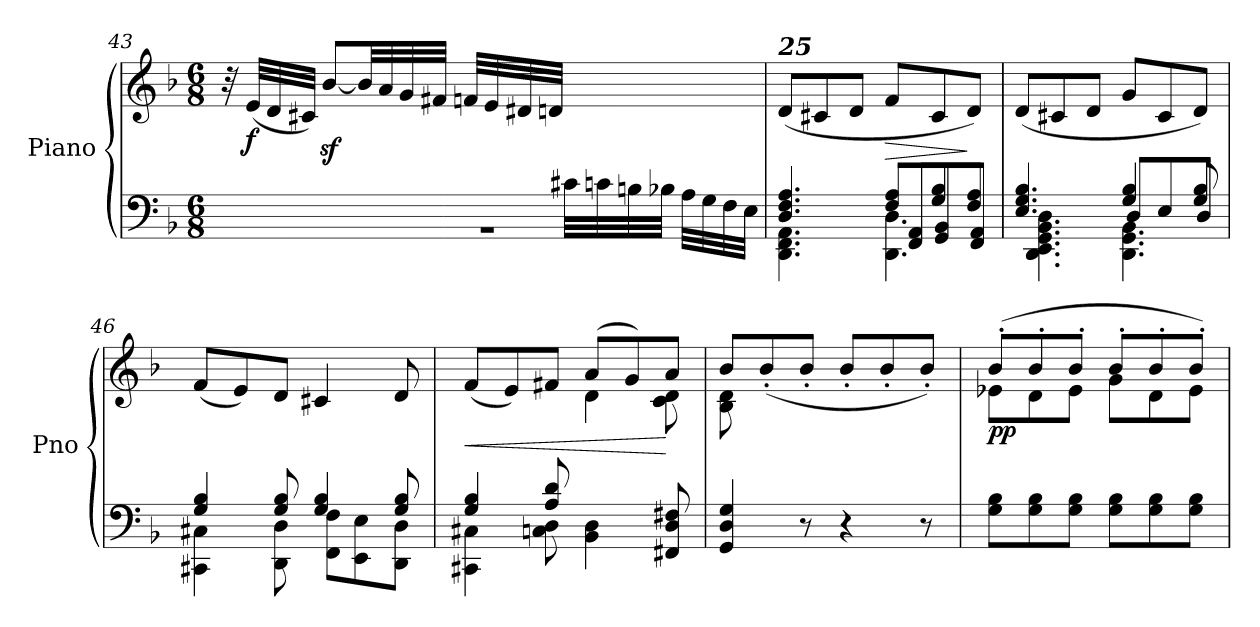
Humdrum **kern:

**kern	**kern	**dynam
*part1	*part1	*part1
*staff2	*staff1	*staff1/2
*I"Piano	*	*
*I'Pno	*	*
*clefF4	*clefG2	*
*k[b-]	*k[b-]	*
*M6/8	*M6/8	*
=43	=43	=43
*^	*	*
2ryy	2.r	32r	.
!	!	!	!LO:DY:b
.	.	(32e/LLL	f
.	.	32d/	.
.	.	32c#X/JJJ)	.
.	.	[8b-z</L	.
.	.	(>32b-/LL]	.
.	.	32a/	.
.	.	32g/	.
.	.	32f#X/JJJ	.
!	!	!	!LO:DY:b
.	.	32fn/LLL	other-dynamics
.	.	32e/	.
.	.	32d#X/	.
.	.	32dn/JJJ	.
32c#X\LLL	.	4ryy	.
32cn\	.	.	.
32Bn\	.	.	.
32B-X\JJJ	.	.	.
32A\LLL	.	.	.
32G\	.	.	.
32F\	.	.	.
32E\JJJ)	.	.	.
=44	=44	=44	=44
*	*^	*	*
!	!	!	!LO:TX:a:Bi:t=25	!
4.D/ 4.F/ 4.A/	4.DD\ 4.FF\ 4.AA\	4.ryy	(8d/L	.
.	.	.	8c#X/	.
.	.	.	8d/J	.
!	!	!	!	!LO:HP:b
8F/ 8A/L	4.DD\ 4.D\	8FF/ 8AA/L	8f/L	>
8G/ 8B-/	.	8GG/ 8BB-/	8c#/	.
8F/ 8A/J	.	8FF/ 8AA/J	8d/J)	]
!!LO:LB:g=z
=45	=45	=45	=45	=45
!	!	!	!	!LO:DY:b
4.E/ 4.G/ 4.B-/	4.DD\ 4.EE\ 4.GG\ 4.BB-\ 4.D\	4.ryy	(8d/L	other-dynamics
.	.	.	8c#X/	.
.	.	.	8d/J	.
4G/ 4B-/	4.DD\ 4.GG\ 4.BB-\	8D/L	8g/L	.
.	.	8E/	8c#/	.
8G/ 8B-/	.	8D/J	8d/J)	.
=46	=46	=46	=46	=46
!	!	!	!	!LO:DY:b
*	*v	*v	*	*
4G/ 4B-/	4CC#X\ 4C#X\	(8f/L	other-dynamics
.	.	8e/)	.
8G/ 8B-/	8DD\ 8D\	8d/J	.
!	!	!	!LO:DY:b=2
4G/ 4B-/	8FF\ 8F\L	4c#X/	other-dynamics
.	8EE\ 8E\	.	.
8G/ 8B-/	8DD\ 8D\J	8d/	.
=47	=47	=47	=47
!	!	!	!LO:HP:b
*	*	*^	*
4G/ 4B-/	4CC#X\ 4C#X\	(8f/L	4.ryy	<
.	.	8e/)	.	.
8A/ 8d/	8Cn\ 8D\	8f#X/J	.	.
4.ryy	4BB-\ 4D\	(>8a/L	4d\	.
.	.	8g/)	.	.
.	8FF#X/ 8D/ 8F#X/	8a/J	8c\ 8d\	[
*v	*v	*	*	*
=48	=48	=48	=48
4GG/ 4D/ 4G/	8b-/L	8B-\ 8d\	.
!	!	!	!LO:DY:b
.	(>8b-'/	2ryy	other-dynamics
8r	8b-'/J	.	.
4r	8b-'/L	.	.
.	8b-'/	.	.
8r	8b-'/J)	8ryy	.
=49	=49	=49	=49
!	!	!	!LO:DY:b
8G\ 8B-\L	(8b-'/L	8e-X\L	pp
8G\ 8B-\	8b-'/	8d\	.
8G\ 8B-\J	8b-'/J	8e-\J	.
8G\ 8B-\L	8b-'/L	8g\L	.
8G\ 8B-\	8b-'/	8d\	.
8G\ 8B-\J	8b-'/J)	8e-\J	.
*	*v	*v	*
=	=	=
*-	*-	*-
